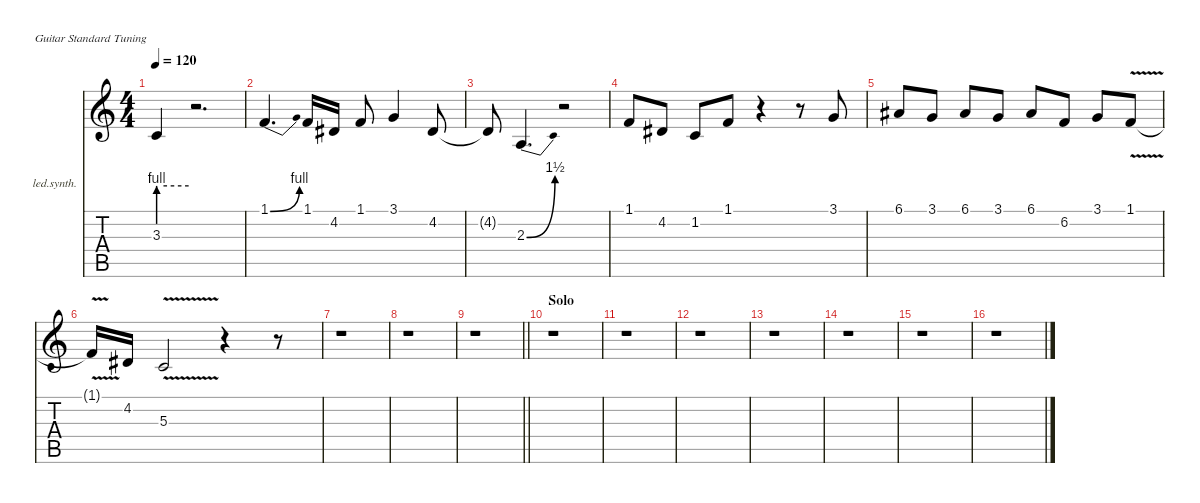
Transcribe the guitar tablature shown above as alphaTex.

\defaultSystemsLayout 4
\hideDynamics
\bracketExtendMode nobrackets
\firstSystemTrackNameOrientation horizontal
\otherSystemsTrackNameOrientation horizontal
\track ("Vocal" "led.synth.") {instrument lead8bassandlead}
\staff {score tabs}
\tuning (E4 B3 G3 D3 A2 E2)
\ts (4 4)
\tempo 120
\clef g2
\ks c
3.3{be (hold 0 4 60 4) t}.4{dy f} r.2{d} |
1.1{be (bend 0 0 30 4)}.4{d} 1.1.16 4.2{acc #}.16 1.1.8 3.1.4 4.2{acc #}.8 |
4.2{t acc #}.8 2.3{be (bend 0 0 30 6)}.4{d} r.2 |
1.1.8 4.2{acc #}.8 1.2.8 1.1.8 r.4 r.8 3.1.8 |
6.1{acc #}.8 3.1.8 6.1{acc #}.8 3.1.8 6.1{acc #}.8 6.2.8 3.1.8 1.1{v}.8 |
1.1{v t}.16 4.2{acc #}.16 5.3{v}.2 r.4 r.8 |
r.1 |
r.1 |
\barLineRight lightlight
r.1 |
\section ("" "Solo")
r.1 |
r.1 |
r.1 |
r.1 |
r.1 |
r.1 |
r.1
